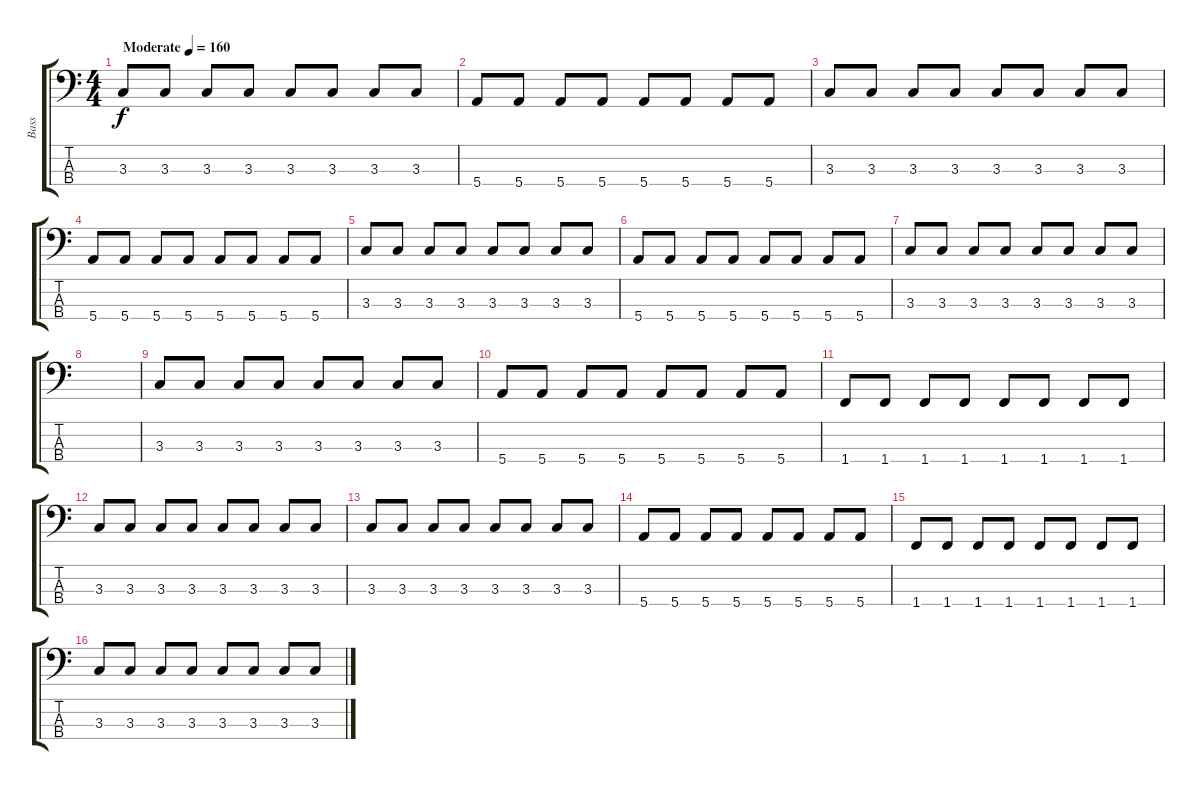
\track ("Bass" "Bass") {instrument electricbassfinger}
\staff {score tabs}
\tuning (G2 D2 A1 E1) {hide}
\ts (4 4)
\tempo (160 "Moderate")
\clef f4
\ks c
3.3.8{dy f instrument electricbassfinger} 3.3.8 3.3.8 3.3.8 3.3.8 3.3.8 3.3.8 3.3.8 |
5.4.8 5.4.8 5.4.8 5.4.8 5.4.8 5.4.8 5.4.8 5.4.8 |
3.3.8 3.3.8 3.3.8 3.3.8 3.3.8 3.3.8 3.3.8 3.3.8 |
5.4.8 5.4.8 5.4.8 5.4.8 5.4.8 5.4.8 5.4.8 5.4.8 |
3.3.8 3.3.8 3.3.8 3.3.8 3.3.8 3.3.8 3.3.8 3.3.8 |
5.4.8 5.4.8 5.4.8 5.4.8 5.4.8 5.4.8 5.4.8 5.4.8 |
3.3.8 3.3.8 3.3.8 3.3.8 3.3.8 3.3.8 3.3.8 3.3.8 |
|
3.3.8 3.3.8 3.3.8 3.3.8 3.3.8 3.3.8 3.3.8 3.3.8 |
5.4.8 5.4.8 5.4.8 5.4.8 5.4.8 5.4.8 5.4.8 5.4.8 |
1.4.8 1.4.8 1.4.8 1.4.8 1.4.8 1.4.8 1.4.8 1.4.8 |
3.3.8 3.3.8 3.3.8 3.3.8 3.3.8 3.3.8 3.3.8 3.3.8 |
3.3.8 3.3.8 3.3.8 3.3.8 3.3.8 3.3.8 3.3.8 3.3.8 |
5.4.8 5.4.8 5.4.8 5.4.8 5.4.8 5.4.8 5.4.8 5.4.8 |
1.4.8 1.4.8 1.4.8 1.4.8 1.4.8 1.4.8 1.4.8 1.4.8 |
3.3.8 3.3.8 3.3.8 3.3.8 3.3.8 3.3.8 3.3.8 3.3.8
